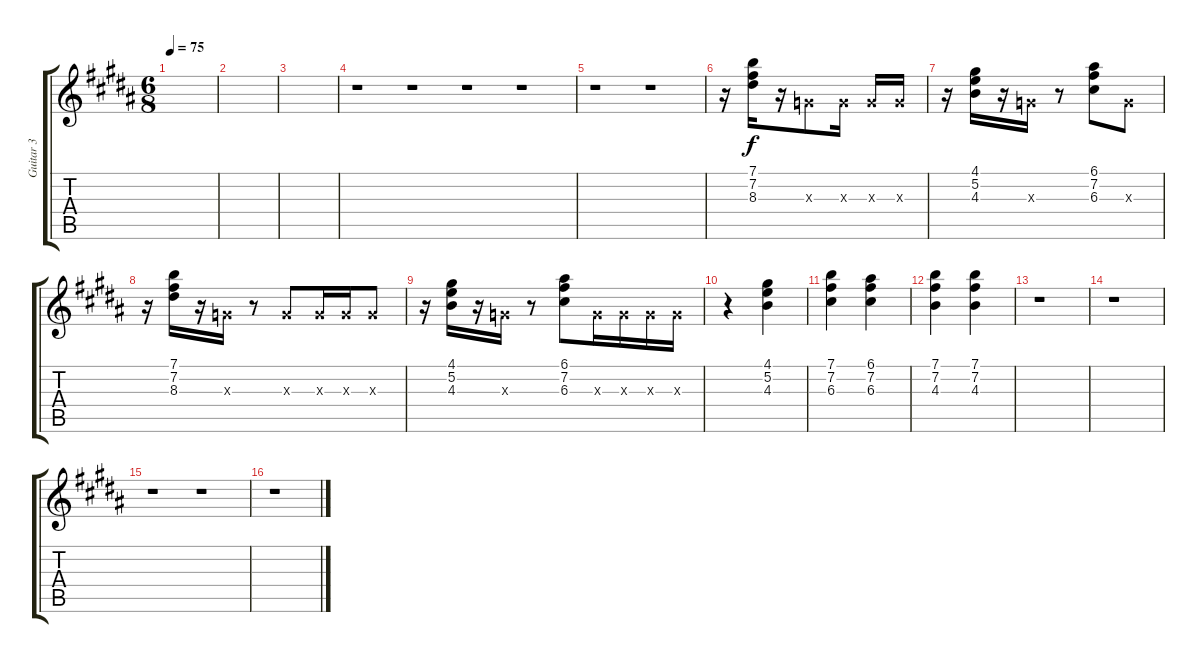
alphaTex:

\track ("Guitar 3" "Guitar 3") {instrument acousticguitarsteel}
\staff {score tabs}
\tuning (E4 B3 G3 D3 A2 E2) {hide}
\ts (6 8)
\tempo 75
\clef g2
\ks b
|
|
|
r.1 r.1 r.1 r.1 |
r.1 r.1 |
r.16 (7.1 7.2 8.3).16 r.16 0.3{x}.8 0.3{x}.16 0.3{x}.16 0.3{x}.16 |
r.16 (4.1 5.2 4.3).16 r.16 0.3{x}.16 r.8 (6.1 7.2 6.3).8 0.3{x}.8 |
r.16 (7.1 7.2 8.3).16 r.16 0.3{x}.16 r.8 0.3{x}.8 0.3{x}.16 0.3{x}.16 0.3{x}.8 |
r.16 (4.1 5.2 4.3).16 r.16 0.3{x}.16 r.8 (6.1 7.2 6.3).8 0.3{x}.16 0.3{x}.16 0.3{x}.16 0.3{x}.16 |
r.4 (4.1 5.2 4.3).4 |
(7.1 7.2 6.3).4 (6.1 7.2 6.3).4 |
(7.1 7.2 4.3).4 (7.1 7.2 4.3).4 |
r.1 |
r.1 |
r.1 r.1 |
r.1
